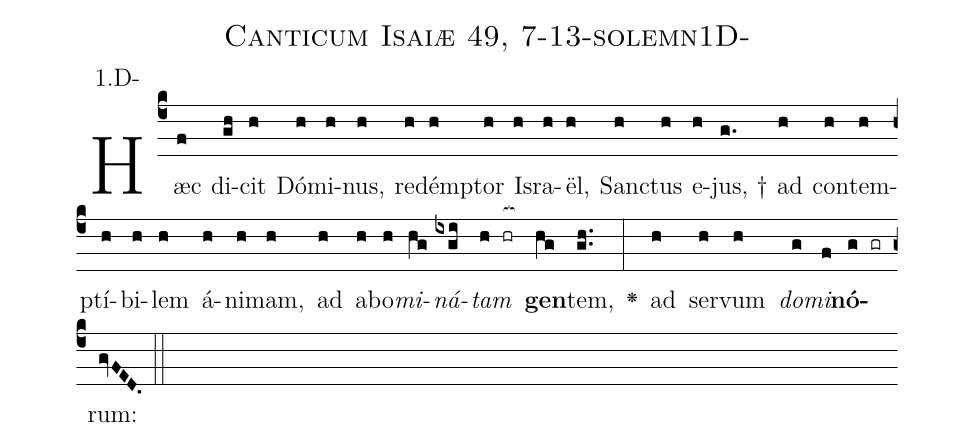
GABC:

name: Canticum Isaiæ 49, 7-13-solemn1D-;
annotation: 1.D-;
%%
(c4)Hæc(f) di(gh)cit(h) Dó(h)mi(h)nus,(h) re(h)dém(h)ptor(h) Is(h)ra(h)ël,(h) San(h)ctus(h) e(h)jus, †(g.) ad(h) con(h)tem(h)ptí(h)bi(h)lem(h) á(h)ni(h)mam,(h) ad(h) a(h)bo(h)<i>mi</i>(hg)<i>ná</i>(ixgi)<i>tam</i>(h hr[ocb:1{]) <b>gen</b>(hg[ocb:0}])tem,(gh..) <v>\greheightstar</v>(:) ad(h) ser(h)vum(h) <i>do</i>(g)<i>mi</i>(f)<b>nó</b>(g gr)rum:(gvFED.) (::)


%E(h) u(h) o(g) u(f) a(g) e.(gvFED.) (::)
